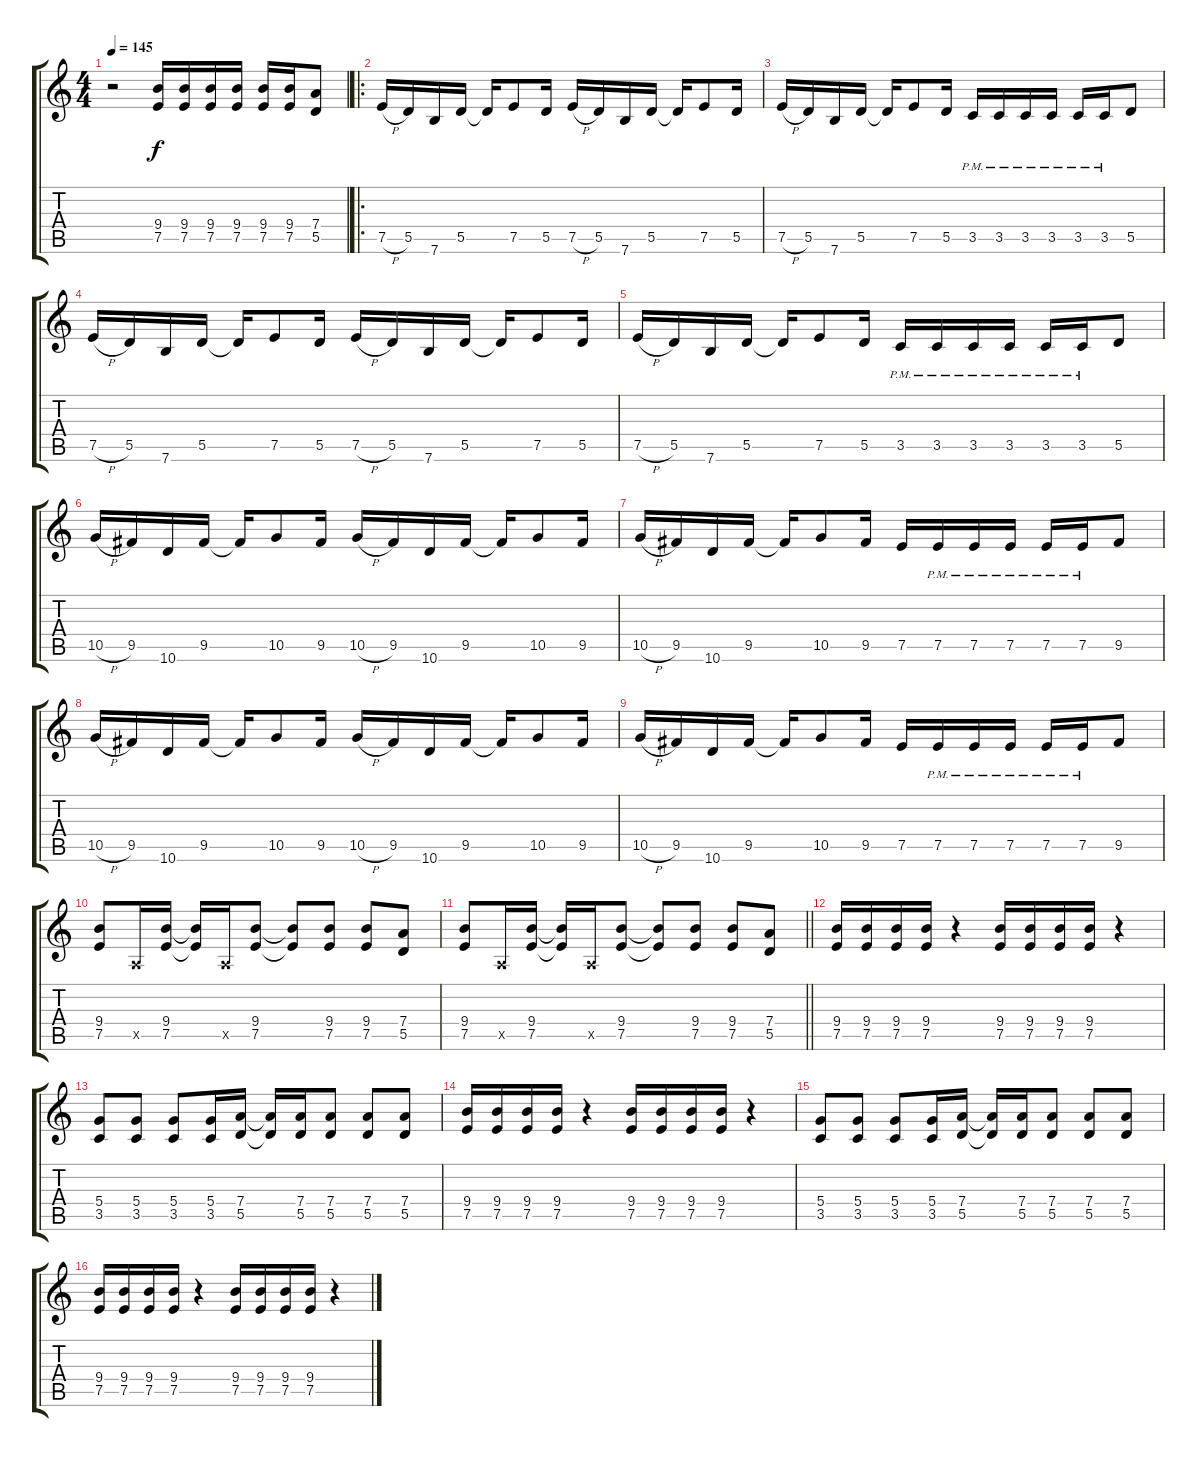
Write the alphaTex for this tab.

\track "" {instrument distortionguitar}
\staff {score tabs}
\tuning (E4 B3 G3 D3 A2 E2) {hide}
\ts (4 4)
\tempo 145
\clef g2
\ks c
r.2{dy f instrument distortionguitar} (9.4 7.5).16 (9.4 7.5).16 (9.4 7.5).16 (9.4 7.5).16 (9.4 7.5).16 (9.4 7.5).16 (7.4 5.5).8 |
\ro
7.5{h}.16 5.5.16 7.6.16 5.5.16 5.5{t}.16 7.5.8 5.5.16 7.5{h}.16 5.5.16 7.6.16 5.5.16 5.5{t}.16 7.5.8 5.5.16 |
7.5{h}.16 5.5.16 7.6.16 5.5.16 5.5{t}.16 7.5.8 5.5.16 3.5{pm}.16 3.5{pm}.16 3.5{pm}.16 3.5{pm}.16 3.5{pm}.16 3.5{pm}.16 5.5.8 |
7.5{h}.16 5.5.16 7.6.16 5.5.16 5.5{t}.16 7.5.8 5.5.16 7.5{h}.16 5.5.16 7.6.16 5.5.16 5.5{t}.16 7.5.8 5.5.16 |
7.5{h}.16 5.5.16 7.6.16 5.5.16 5.5{t}.16 7.5.8 5.5.16 3.5{pm}.16 3.5{pm}.16 3.5{pm}.16 3.5{pm}.16 3.5{pm}.16 3.5{pm}.16 5.5.8 |
10.5{h}.16 9.5.16 10.6.16 9.5.16 9.5{t}.16 10.5.8 9.5.16 10.5{h}.16 9.5.16 10.6.16 9.5.16 9.5{t}.16 10.5.8 9.5.16 |
10.5{h}.16 9.5.16 10.6.16 9.5.16 9.5{t}.16 10.5.8 9.5.16 7.5.16 7.5{pm}.16 7.5{pm}.16 7.5{pm}.16 7.5{pm}.16 7.5{pm}.16 9.5.8 |
10.5{h}.16 9.5.16 10.6.16 9.5.16 9.5{t}.16 10.5.8 9.5.16 10.5{h}.16 9.5.16 10.6.16 9.5.16 9.5{t}.16 10.5.8 9.5.16 |
10.5{h}.16 9.5.16 10.6.16 9.5.16 9.5{t}.16 10.5.8 9.5.16 7.5.16 7.5{pm}.16 7.5{pm}.16 7.5{pm}.16 7.5{pm}.16 7.5{pm}.16 9.5.8 |
(9.4 7.5).8 0.5{x}.16 (9.4 7.5).16 (9.4{t} 7.5{t}).16 0.5{x}.16 (9.4 7.5).8 (9.4{t} 7.5{t}).8 (9.4 7.5).8 (9.4 7.5).8 (7.4 5.5).8 |
\barLineRight lightlight
(9.4 7.5).8 0.5{x}.16 (9.4 7.5).16 (9.4{t} 7.5{t}).16 0.5{x}.16 (9.4 7.5).8 (9.4{t} 7.5{t}).8 (9.4 7.5).8 (9.4 7.5).8 (7.4 5.5).8 |
(9.4 7.5).16 (9.4 7.5).16 (9.4 7.5).16 (9.4 7.5).16 r.4 (9.4 7.5).16 (9.4 7.5).16 (9.4 7.5).16 (9.4 7.5).16 r.4 |
(5.4 3.5).8 (5.4 3.5).8 (5.4 3.5).8 (5.4 3.5).16 (7.4 5.5).16 (7.4{t} 5.5{t}).16 (7.4 5.5).16 (7.4 5.5).8 (7.4 5.5).8 (7.4 5.5).8 |
(9.4 7.5).16 (9.4 7.5).16 (9.4 7.5).16 (9.4 7.5).16 r.4 (9.4 7.5).16 (9.4 7.5).16 (9.4 7.5).16 (9.4 7.5).16 r.4 |
(5.4 3.5).8 (5.4 3.5).8 (5.4 3.5).8 (5.4 3.5).16 (7.4 5.5).16 (7.4{t} 5.5{t}).16 (7.4 5.5).16 (7.4 5.5).8 (7.4 5.5).8 (7.4 5.5).8 |
(9.4 7.5).16 (9.4 7.5).16 (9.4 7.5).16 (9.4 7.5).16 r.4 (9.4 7.5).16 (9.4 7.5).16 (9.4 7.5).16 (9.4 7.5).16 r.4
